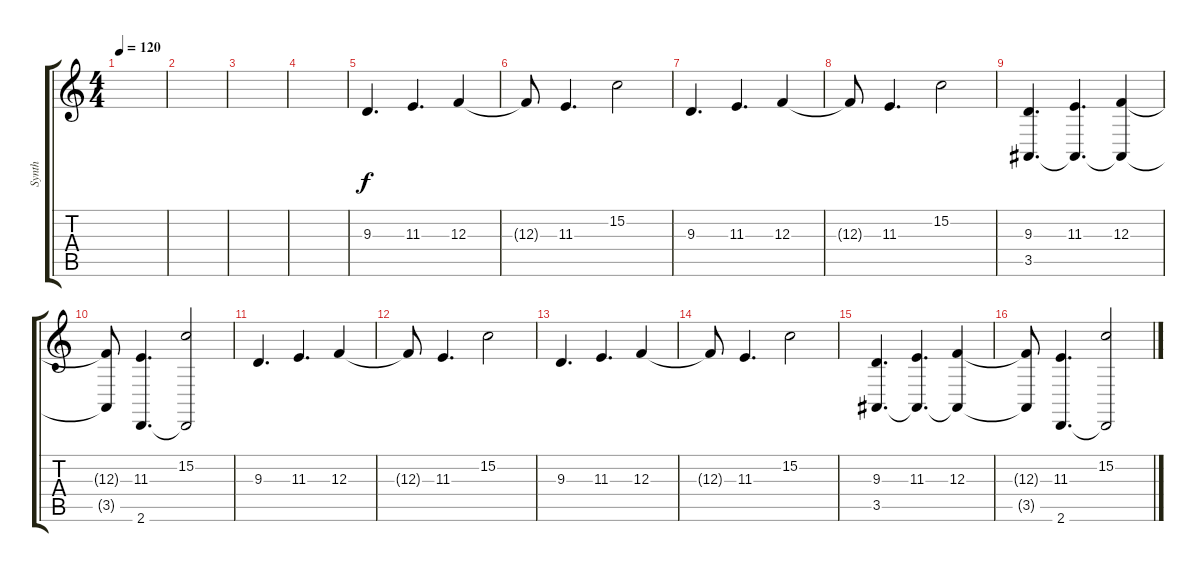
\track ("Synth" "Synth") {instrument pad2warm}
\staff {score tabs}
\tuning (D4 A3 F3 C3 G2 C2) {hide}
\ts (4 4)
\tempo 120
\clef g2
\ks c
|
|
|
|
9.3.4{d} 11.3.4{d} 12.3.4 |
12.3{t}.8 11.3.4{d} 15.2.2 |
9.3.4{d} 11.3.4{d} 12.3.4 |
12.3{t}.8 11.3.4{d} 15.2.2 |
(9.3 3.5).4{d} (11.3 3.5{t}).4{d} (12.3 3.5{t}).4 |
(12.3{t} 3.5{t}).8 (11.3 2.6).4{d} (15.2 2.6{t}).2 |
9.3.4{d} 11.3.4{d} 12.3.4 |
12.3{t}.8 11.3.4{d} 15.2.2 |
9.3.4{d} 11.3.4{d} 12.3.4 |
12.3{t}.8 11.3.4{d} 15.2.2 |
(9.3 3.5).4{d} (11.3 3.5{t}).4{d} (12.3 3.5{t}).4 |
(12.3{t} 3.5{t}).8 (11.3 2.6).4{d} (15.2 2.6{t}).2
